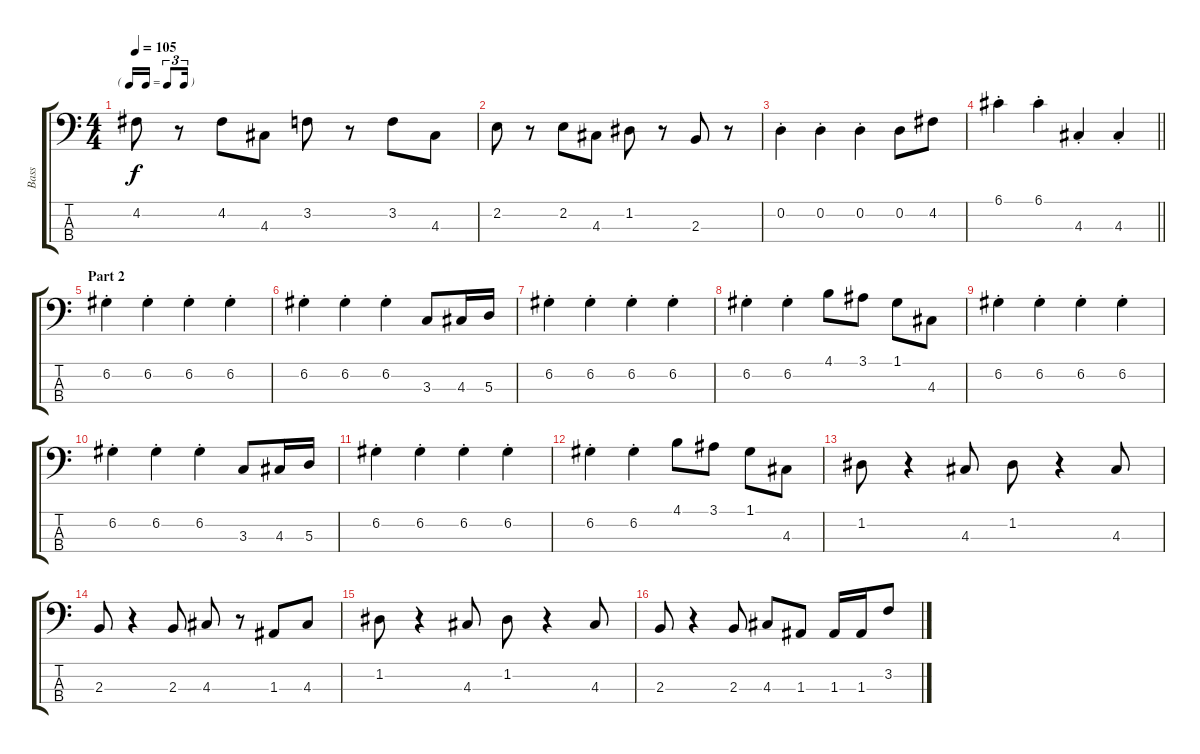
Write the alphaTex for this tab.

\track ("Bass" "Bass") {instrument electricbassfinger}
\staff {score tabs}
\tuning (G2 D2 A1 E1) {hide}
\ts (4 4)
\tf triplet16th
\tempo 105
\clef f4
\ks c
4.2.8{dy f} r.8 4.2.8 4.3.8 3.2.8 r.8 3.2.8 4.3.8 |
2.2.8 r.8 2.2.8 4.3.8 1.2.8 r.8 2.3.8 r.8 |
0.2{st}.4 0.2{st}.4 0.2{st}.4 0.2.8 4.2.8 |
\barLineRight lightlight
6.1{st}.4 6.1{st}.4 4.3{st}.4 4.3{st}.4 |
\section ("" "Part 2")
6.2{st}.4 6.2{st}.4 6.2{st}.4 6.2{st}.4 |
6.2{st}.4 6.2{st}.4 6.2{st}.4 3.3.8 4.3.16 5.3.16 |
6.2{st}.4 6.2{st}.4 6.2{st}.4 6.2{st}.4 |
6.2{st}.4 6.2{st}.4 4.1.8 3.1.8 1.1.8 4.3.8 |
6.2{st}.4 6.2{st}.4 6.2{st}.4 6.2{st}.4 |
6.2{st}.4 6.2{st}.4 6.2{st}.4 3.3.8 4.3.16 5.3.16 |
6.2{st}.4 6.2{st}.4 6.2{st}.4 6.2{st}.4 |
6.2{st}.4 6.2{st}.4 4.1.8 3.1.8 1.1.8 4.3.8 |
1.2.8 r.4 4.3.8 1.2.8 r.4 4.3.8 |
2.3.8 r.4 2.3.8 4.3.8 r.8 1.3.8 4.3.8 |
1.2.8 r.4 4.3.8 1.2.8 r.4 4.3.8 |
2.3.8 r.4 2.3.8 4.3.8 1.3.8 1.3.16 1.3.16 3.2.8
